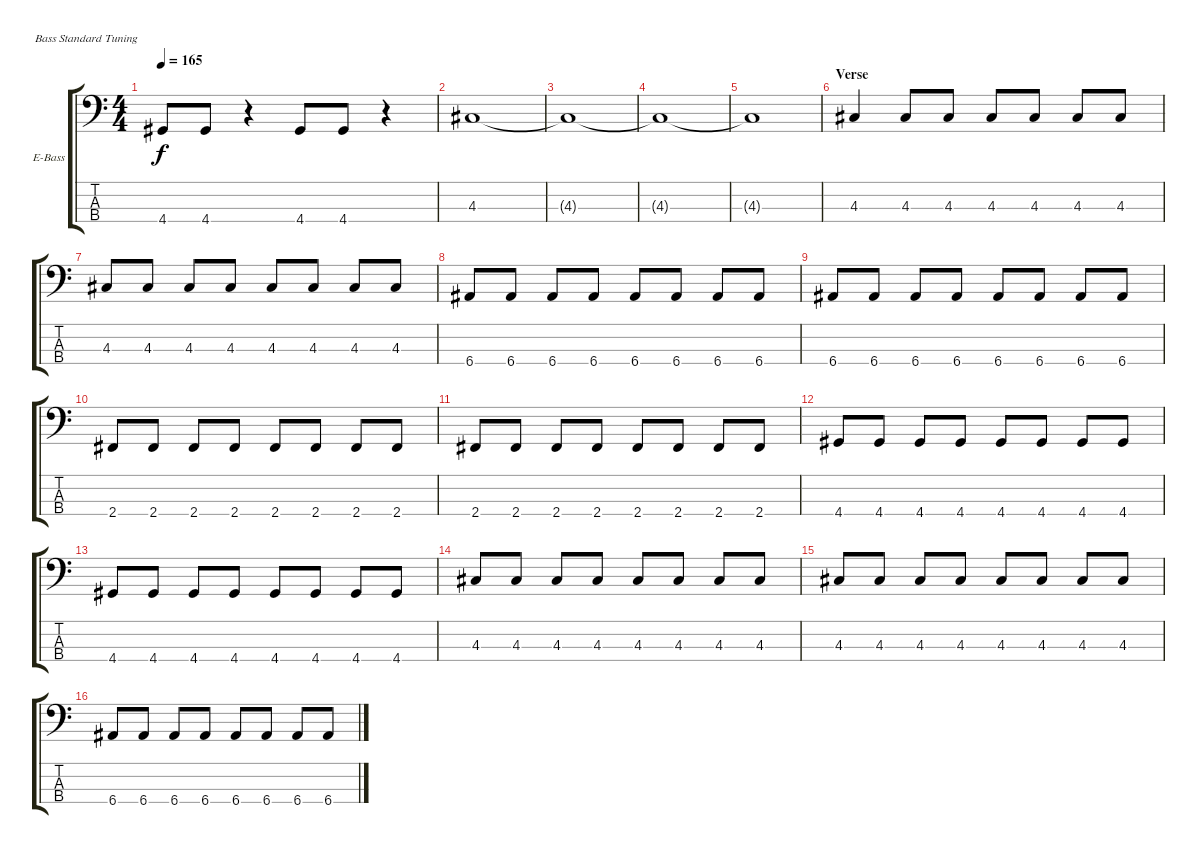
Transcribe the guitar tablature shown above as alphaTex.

\defaultSystemsLayout 4
\bracketExtendMode groupsimilarinstruments
\firstSystemTrackNameOrientation horizontal
\otherSystemsTrackNameOrientation horizontal
\track ("Manolín" "E-Bass") {instrument electricbassfinger}
\staff {score tabs}
\tuning (G2 D2 A1 E1)
\ts (4 4)
\tempo 165
\clef f4
\scale
0.333333
\ks c
4.4.8{dy f} 4.4.8 r.4 4.4.8 4.4.8 r.4 |
\scale
0.333333 4.3.1 |
\scale
0.333333 4.3{t}.1 |
\scale
0.333333 4.3{t}.1 |
\scale
0.333333 4.3{t}.1 |
\section ("" "Verse")
\scale
0.333333 4.3.4 4.3.8 4.3.8 4.3.8 4.3.8 4.3.8 4.3.8 |
\scale
0.333333 4.3.8 4.3.8 4.3.8 4.3.8 4.3.8 4.3.8 4.3.8 4.3.8 |
\scale
0.333333 6.4.8 6.4.8 6.4.8 6.4.8 6.4.8 6.4.8 6.4.8 6.4.8 |
\scale
0.333333 6.4.8 6.4.8 6.4.8 6.4.8 6.4.8 6.4.8 6.4.8 6.4.8 |
\scale
0.333333 2.4.8 2.4.8 2.4.8 2.4.8 2.4.8 2.4.8 2.4.8 2.4.8 |
\scale
0.333333 2.4.8 2.4.8 2.4.8 2.4.8 2.4.8 2.4.8 2.4.8 2.4.8 |
\scale
0.333333 4.4.8 4.4.8 4.4.8 4.4.8 4.4.8 4.4.8 4.4.8 4.4.8 |
\scale
0.333333 4.4.8 4.4.8 4.4.8 4.4.8 4.4.8 4.4.8 4.4.8 4.4.8 |
\scale
0.333333 4.3.8 4.3.8 4.3.8 4.3.8 4.3.8 4.3.8 4.3.8 4.3.8 |
\scale
0.333333 4.3.8 4.3.8 4.3.8 4.3.8 4.3.8 4.3.8 4.3.8 4.3.8 |
\scale
0.333333 6.4.8 6.4.8 6.4.8 6.4.8 6.4.8 6.4.8 6.4.8 6.4.8
